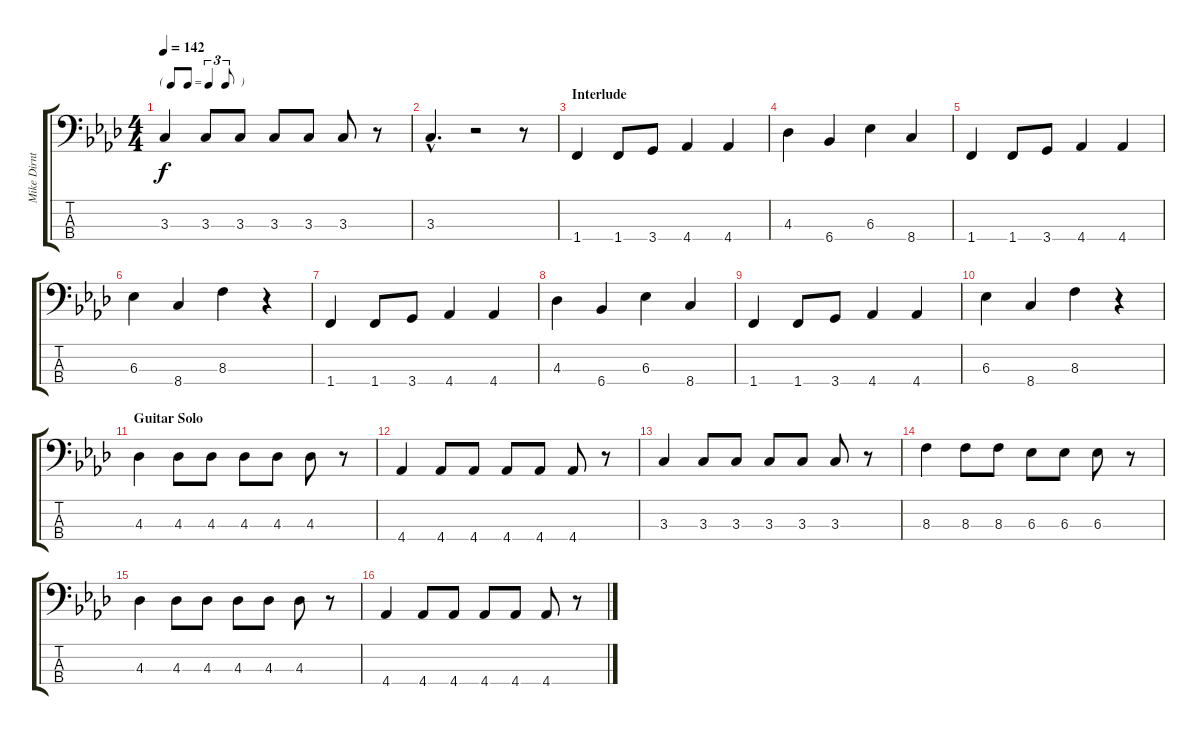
\track ("Mike Dirnt (Bass Guitar)" "Mike Dirnt") {instrument electricbasspick}
\staff {score tabs}
\tuning (G2 D2 A1 E1) {hide}
\ts (4 4)
\tf triplet8th
\tempo 142
\clef f4
\ks ab
3.3.4{dy f} 3.3.8 3.3.8 3.3.8 3.3.8 3.3.8 r.8 |
3.3{hac}.4{d} r.2 r.8 |
\section ("" "Interlude")
1.4.4 1.4.8 3.4.8 4.4.4 4.4.4 |
4.3.4 6.4.4 6.3.4 8.4.4 |
1.4.4 1.4.8 3.4.8 4.4.4 4.4.4 |
6.3.4 8.4.4 8.3.4 r.4 |
1.4.4 1.4.8 3.4.8 4.4.4 4.4.4 |
4.3.4 6.4.4 6.3.4 8.4.4 |
1.4.4 1.4.8 3.4.8 4.4.4 4.4.4 |
6.3.4 8.4.4 8.3.4 r.4 |
\section ("" "Guitar Solo")
4.3.4 4.3.8 4.3.8 4.3.8 4.3.8 4.3.8 r.8 |
4.4.4 4.4.8 4.4.8 4.4.8 4.4.8 4.4.8 r.8 |
3.3.4 3.3.8 3.3.8 3.3.8 3.3.8 3.3.8 r.8 |
8.3.4 8.3.8 8.3.8 6.3.8 6.3.8 6.3.8 r.8 |
4.3.4 4.3.8 4.3.8 4.3.8 4.3.8 4.3.8 r.8 |
4.4.4 4.4.8 4.4.8 4.4.8 4.4.8 4.4.8 r.8
